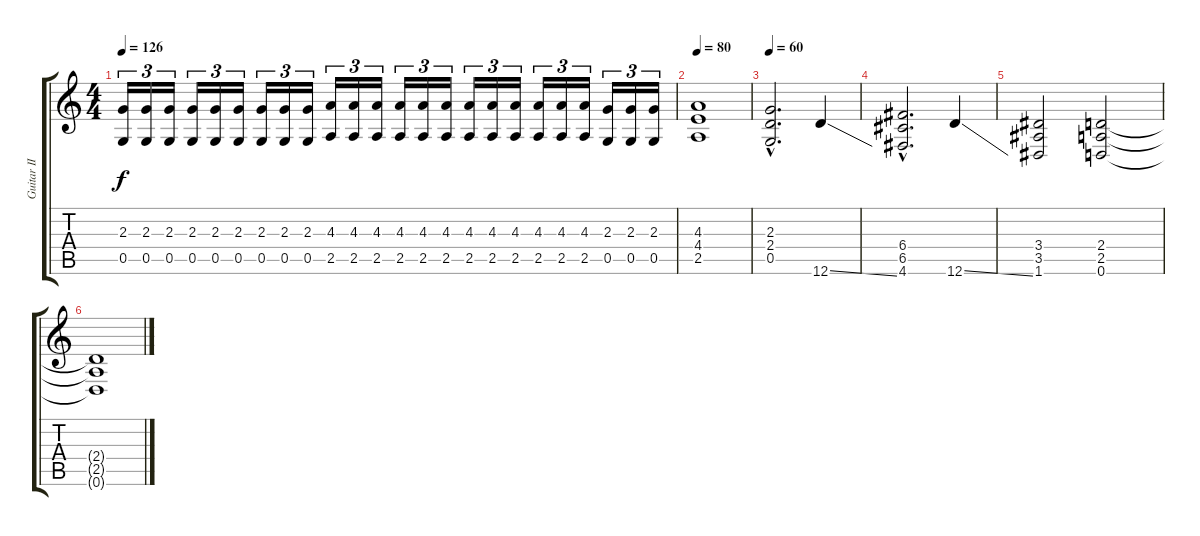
\track ("Guitar II" "Guitar II") {instrument distortionguitar}
\staff {score tabs}
\tuning (D4 A3 F3 C3 G2 D2) {hide}
\ts (4 4)
\tempo 126
\clef g2
\ks c
(2.3 0.5).16{tu (3 2) dy f} (2.3 0.5).16{tu (3 2)} (2.3 0.5).16{tu (3 2)} (2.3 0.5).16{tu (3 2)} (2.3 0.5).16{tu (3 2)} (2.3 0.5).16{tu (3 2)} (2.3 0.5).16{tu (3 2)} (2.3 0.5).16{tu (3 2)} (2.3 0.5).16{tu (3 2)} (4.3 2.5).16{tu (3 2)} (4.3 2.5).16{tu (3 2)} (4.3 2.5).16{tu (3 2)} (4.3 2.5).16{tu (3 2)} (4.3 2.5).16{tu (3 2)} (4.3 2.5).16{tu (3 2)} (4.3 2.5).16{tu (3 2)} (4.3 2.5).16{tu (3 2)} (4.3 2.5).16{tu (3 2)} (4.3 2.5).16{tu (3 2)} (4.3 2.5).16{tu (3 2)} (4.3 2.5).16{tu (3 2)} (2.3 0.5).16{tu (3 2)} (2.3 0.5).16{tu (3 2)} (2.3 0.5).16{tu (3 2)} |
\tempo 80
(4.3 4.4 2.5).1 |
\tempo 60
(2.3{hac} 2.4{hac} 0.5{hac}).2{d} 12.6{ss}.4 |
(6.4{hac} 6.5{hac} 4.6{hac}).2{d} 12.6{ss}.4 |
(3.4 3.5 1.6).2 (2.4 2.5 0.6).2 |
(2.4{t} 2.5{t} 0.6{t}).1
